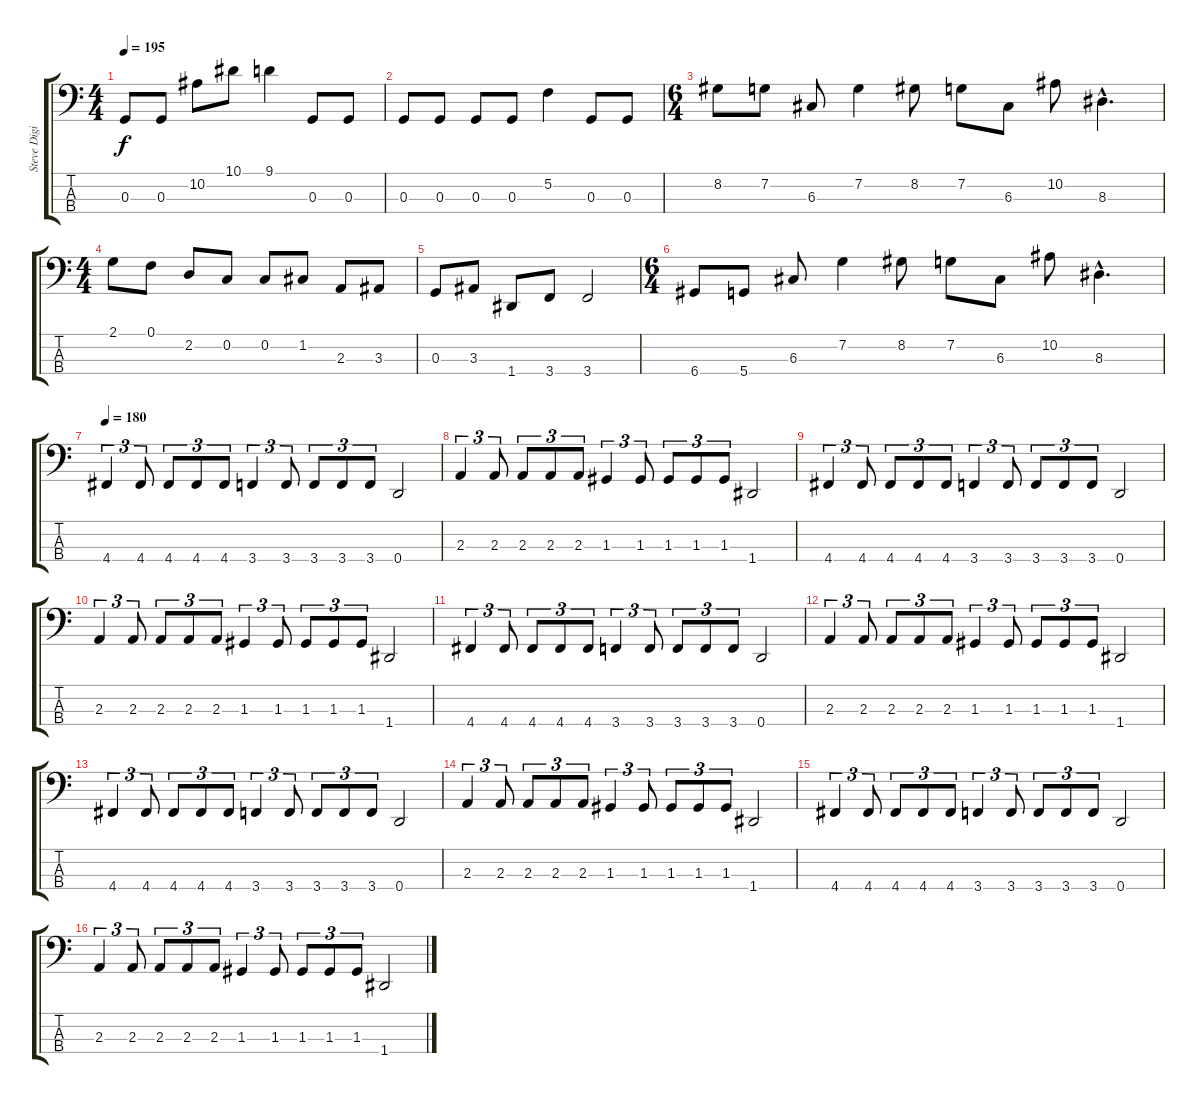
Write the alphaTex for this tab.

\track ("Steve Digiorgio" "Steve Digi") {instrument fretlessbass}
\staff {score tabs}
\tuning (F2 C2 G1 D1) {hide}
\ts (4 4)
\tempo 195
\clef f4
\ks c
0.3.8{dy f} 0.3.8 10.2.8 10.1.8 9.1.4 0.3.8 0.3.8 |
0.3.8 0.3.8 0.3.8 0.3.8 5.2.4 0.3.8 0.3.8 |
\ts (6 4)
8.2.8 7.2.8 6.3.8 7.2.4 8.2.8 7.2.8 6.3.8 10.2.8 8.3{hac}.4{d} |
\ts (4 4)
2.1.8 0.1.8 2.2.8 0.2.8 0.2.8 1.2.8 2.3.8 3.3.8 |
0.3.8 3.3.8 1.4.8 3.4.8 3.4.2 |
\ts (6 4)
6.4.8 5.4.8 6.3.8 7.2.4 8.2.8 7.2.8 6.3.8 10.2.8 8.3{hac}.4{d} |
\tempo 180
4.4.4{tu (3 2)} 4.4.8{tu (3 2)} 4.4.8{tu (3 2)} 4.4.8{tu (3 2)} 4.4.8{tu (3 2)} 3.4.4{tu (3 2)} 3.4.8{tu (3 2)} 3.4.8{tu (3 2)} 3.4.8{tu (3 2)} 3.4.8{tu (3 2)} 0.4.2 |
2.3.4{tu (3 2)} 2.3.8{tu (3 2)} 2.3.8{tu (3 2)} 2.3.8{tu (3 2)} 2.3.8{tu (3 2)} 1.3.4{tu (3 2)} 1.3.8{tu (3 2)} 1.3.8{tu (3 2)} 1.3.8{tu (3 2)} 1.3.8{tu (3 2)} 1.4.2 |
4.4.4{tu (3 2)} 4.4.8{tu (3 2)} 4.4.8{tu (3 2)} 4.4.8{tu (3 2)} 4.4.8{tu (3 2)} 3.4.4{tu (3 2)} 3.4.8{tu (3 2)} 3.4.8{tu (3 2)} 3.4.8{tu (3 2)} 3.4.8{tu (3 2)} 0.4.2 |
2.3.4{tu (3 2)} 2.3.8{tu (3 2)} 2.3.8{tu (3 2)} 2.3.8{tu (3 2)} 2.3.8{tu (3 2)} 1.3.4{tu (3 2)} 1.3.8{tu (3 2)} 1.3.8{tu (3 2)} 1.3.8{tu (3 2)} 1.3.8{tu (3 2)} 1.4.2 |
4.4.4{tu (3 2)} 4.4.8{tu (3 2)} 4.4.8{tu (3 2)} 4.4.8{tu (3 2)} 4.4.8{tu (3 2)} 3.4.4{tu (3 2)} 3.4.8{tu (3 2)} 3.4.8{tu (3 2)} 3.4.8{tu (3 2)} 3.4.8{tu (3 2)} 0.4.2 |
2.3.4{tu (3 2)} 2.3.8{tu (3 2)} 2.3.8{tu (3 2)} 2.3.8{tu (3 2)} 2.3.8{tu (3 2)} 1.3.4{tu (3 2)} 1.3.8{tu (3 2)} 1.3.8{tu (3 2)} 1.3.8{tu (3 2)} 1.3.8{tu (3 2)} 1.4.2 |
4.4.4{tu (3 2)} 4.4.8{tu (3 2)} 4.4.8{tu (3 2)} 4.4.8{tu (3 2)} 4.4.8{tu (3 2)} 3.4.4{tu (3 2)} 3.4.8{tu (3 2)} 3.4.8{tu (3 2)} 3.4.8{tu (3 2)} 3.4.8{tu (3 2)} 0.4.2 |
2.3.4{tu (3 2)} 2.3.8{tu (3 2)} 2.3.8{tu (3 2)} 2.3.8{tu (3 2)} 2.3.8{tu (3 2)} 1.3.4{tu (3 2)} 1.3.8{tu (3 2)} 1.3.8{tu (3 2)} 1.3.8{tu (3 2)} 1.3.8{tu (3 2)} 1.4.2 |
4.4.4{tu (3 2)} 4.4.8{tu (3 2)} 4.4.8{tu (3 2)} 4.4.8{tu (3 2)} 4.4.8{tu (3 2)} 3.4.4{tu (3 2)} 3.4.8{tu (3 2)} 3.4.8{tu (3 2)} 3.4.8{tu (3 2)} 3.4.8{tu (3 2)} 0.4.2 |
2.3.4{tu (3 2)} 2.3.8{tu (3 2)} 2.3.8{tu (3 2)} 2.3.8{tu (3 2)} 2.3.8{tu (3 2)} 1.3.4{tu (3 2)} 1.3.8{tu (3 2)} 1.3.8{tu (3 2)} 1.3.8{tu (3 2)} 1.3.8{tu (3 2)} 1.4.2
